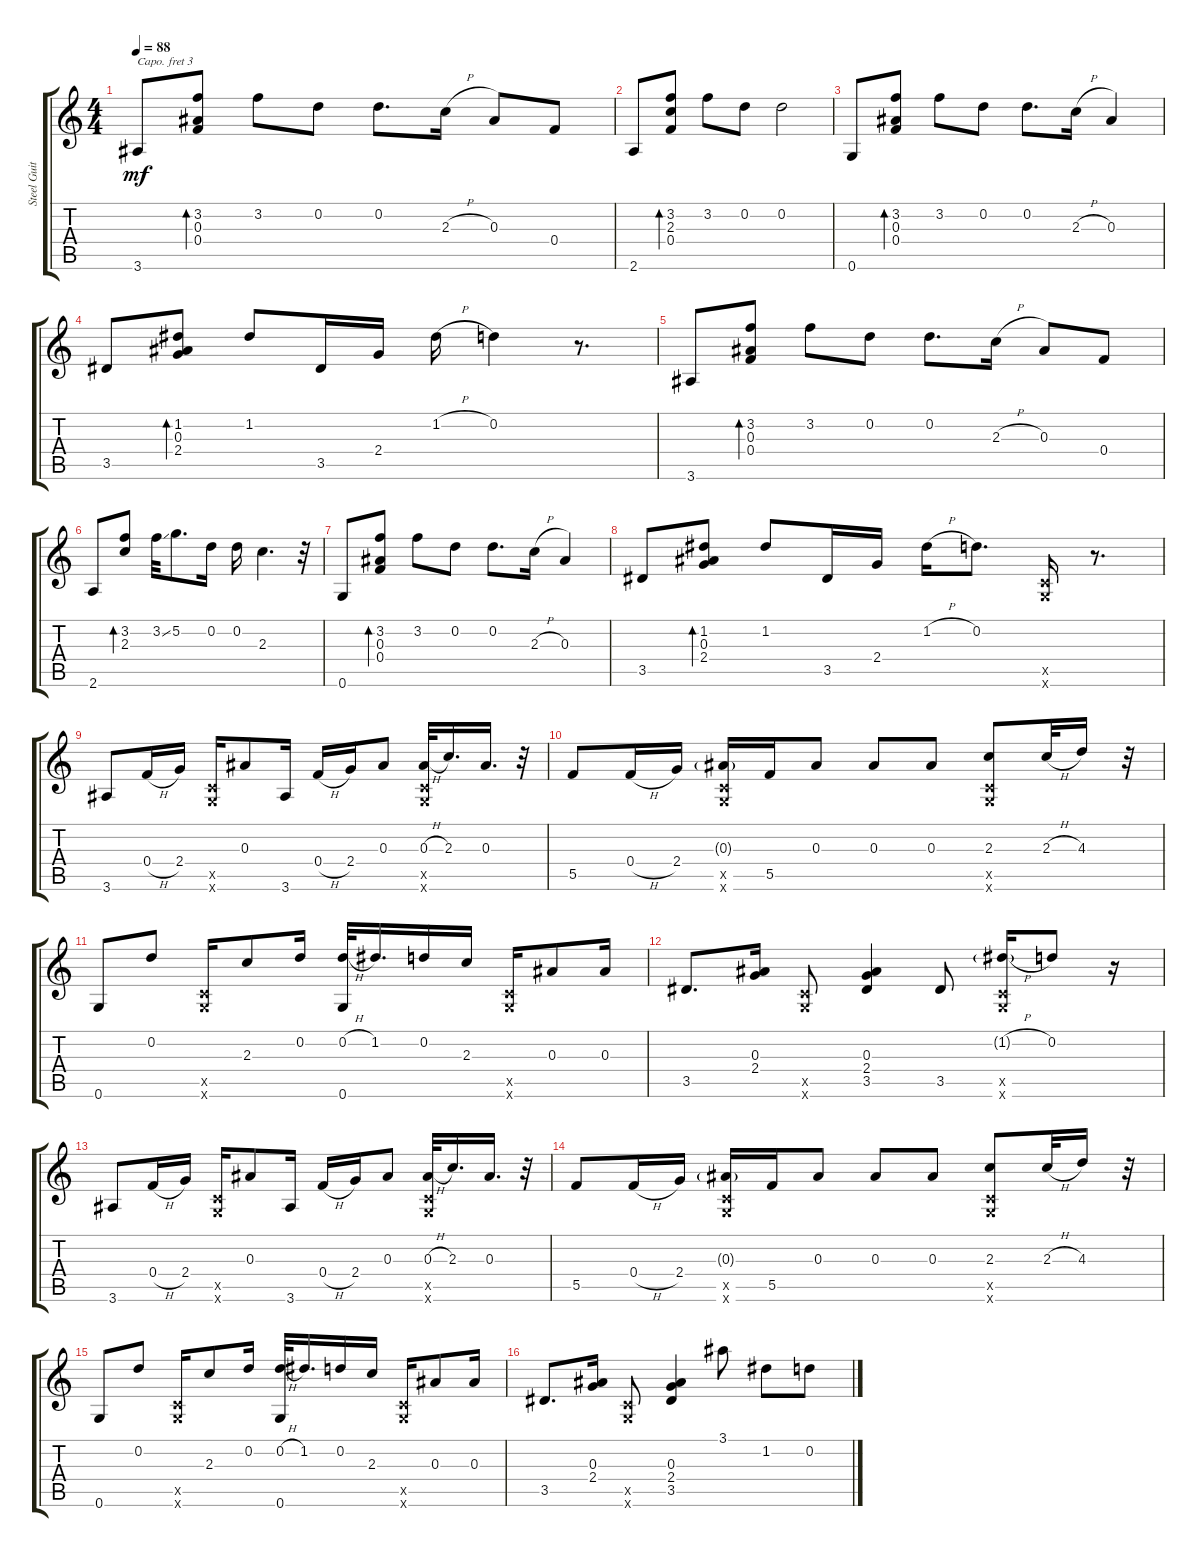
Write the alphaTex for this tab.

\track ("Steel Guitar" "Steel Guit") {instrument acousticguitarsteel}
\staff {score tabs}
\capo 3
\tuning (E4 B3 G3 D3 A2 E2) {hide}
\ts (4 4)
\tempo 88
\clef g2
\ks c
3.6.8{dy mf} (3.2 0.3 0.4).8{bd 30} 3.2.8 0.2.8 0.2.8{d} 2.3{h}.16 0.3.8 0.4.8 |
2.6.8 (3.2 2.3 0.4).8{bd 30} 3.2.8 0.2.8 0.2.2 |
0.6.8 (3.2 0.3 0.4).8{bd 30} 3.2.8 0.2.8 0.2.8{d} 2.3{h}.16 0.3.4 |
3.5.8 (1.2 0.3 2.4).8{bd 30} 1.2.8 3.5.16 2.4.16 1.2{h}.16 0.2.4 r.8{d} |
3.6.8 (3.2 0.3 0.4).8{bd 30} 3.2.8 0.2.8 0.2.8{d} 2.3{h}.16 0.3.8 0.4.8 |
2.6.8 (3.2 2.3).8{bd 30} 3.2{ss}.32 5.2.8{d} 0.2.16 0.2.16 2.3.4{d} r.32 |
0.6.8 (3.2 0.3 0.4).8{bd 30} 3.2.8 0.2.8 0.2.8{d} 2.3{h}.16 0.3.4 |
3.5.8 (1.2 0.3 2.4).8{bd 30} 1.2.8 3.5.16 2.4.16 1.2{h}.16 0.2.8{d} (0.5{x} 0.6{x}).16 r.8{d} |
3.6.8 0.4{h}.16 2.4.16 (0.5{x} 0.6{x}).16 0.3.8 3.6.16 0.4{h}.16 2.4.16 0.3.8 (0.3{h} 0.5{x} 0.6{x}).32 2.3.16{d} 0.3.16{d} r.32 |
5.5.8 0.4{h}.16 2.4.16 (0.3{g} 0.5{x} 0.6{x}).16 5.5.16 0.3.8 0.3.8 0.3.8 (2.3 0.5{x} 0.6{x}).8 2.3{h}.32 4.3.16 r.32 |
0.6.8 0.2.8 (0.5{x} 0.6{x}).16 2.3.8 0.2.16 (0.2{h} 0.6).32 1.2.16{d} 0.2.16 2.3.16 (0.5{x} 0.6{x}).16 0.3.8 0.3.16 |
3.5.8{d} (0.3 2.4).16 (0.5{x} 0.6{x}).8 (0.3 2.4 3.5).4 3.5.8 (1.2{h g} 0.5{x} 0.6{x}).16 0.2.8 r.16 |
3.6.8 0.4{h}.16 2.4.16 (0.5{x} 0.6{x}).16 0.3.8 3.6.16 0.4{h}.16 2.4.16 0.3.8 (0.3{h} 0.5{x} 0.6{x}).32 2.3.16{d} 0.3.16{d} r.32 |
5.5.8 0.4{h}.16 2.4.16 (0.3{g} 0.5{x} 0.6{x}).16 5.5.16 0.3.8 0.3.8 0.3.8 (2.3 0.5{x} 0.6{x}).8 2.3{h}.32 4.3.16 r.32 |
0.6.8 0.2.8 (0.5{x} 0.6{x}).16 2.3.8 0.2.16 (0.2{h} 0.6).32 1.2.16{d} 0.2.16 2.3.16 (0.5{x} 0.6{x}).16 0.3.8 0.3.16 |
3.5.8{d} (0.3 2.4).16 (0.5{x} 0.6{x}).8 (0.3 2.4 3.5).4 3.1.8 1.2.8 0.2.8
